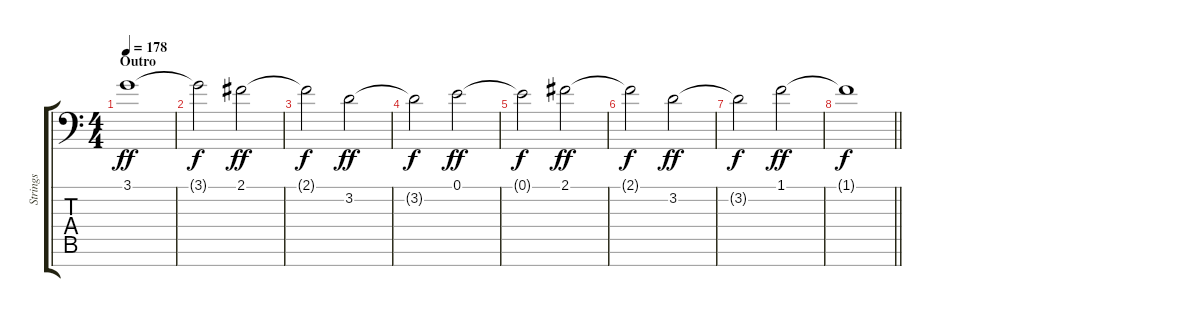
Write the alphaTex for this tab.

\track ("Strings" "Strings") {instrument synthstrings1}
\staff {score tabs}
\tuning (E4 B3 G3 D3 A2 E2 C-1) {hide}
\ts (4 4)
\section ("" "Outro")
\tempo 178
\clef f4
\ks c
3.1.1{dy ff} |
3.1{t}.2{dy f} 2.1.2{dy ff} |
2.1{t}.2{dy f} 3.2.2{dy ff} |
3.2{t}.2{dy f} 0.1.2{dy ff} |
0.1{t}.2{dy f} 2.1.2{dy ff} |
2.1{t}.2{dy f} 3.2.2{dy ff} |
3.2{t}.2{dy f} 1.1.2{dy ff} |
\barLineRight lightlight
1.1{t}.1{dy f}
